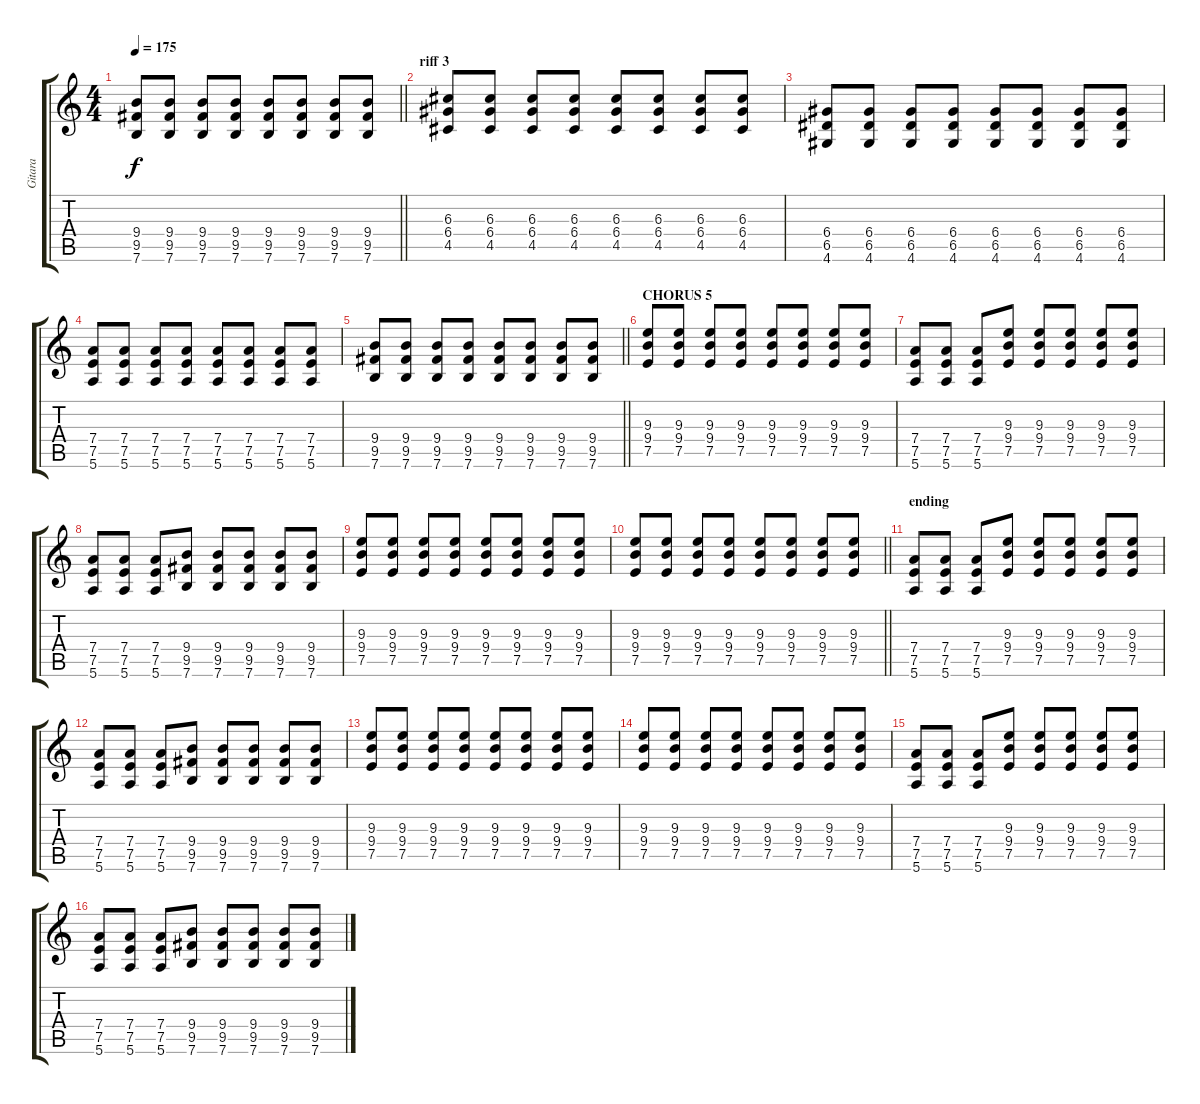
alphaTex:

\track ("Gitara" "Gitara") {instrument overdrivenguitar}
\staff {score tabs}
\tuning (E4 B3 G3 D3 A2 E2) {hide}
\ts (4 4)
\tempo 175
\clef g2
\barLineRight lightlight
\ks c
(9.4 9.5 7.6).8{dy f} (9.4 9.5 7.6).8 (9.4 9.5 7.6).8 (9.4 9.5 7.6).8 (9.4 9.5 7.6).8 (9.4 9.5 7.6).8 (9.4 9.5 7.6).8 (9.4 9.5 7.6).8 |
\section ("" "riff 3")
(6.3 6.4 4.5).8 (6.3 6.4 4.5).8 (6.3 6.4 4.5).8 (6.3 6.4 4.5).8 (6.3 6.4 4.5).8 (6.3 6.4 4.5).8 (6.3 6.4 4.5).8 (6.3 6.4 4.5).8 |
(6.4 6.5 4.6).8 (6.4 6.5 4.6).8 (6.4 6.5 4.6).8 (6.4 6.5 4.6).8 (6.4 6.5 4.6).8 (6.4 6.5 4.6).8 (6.4 6.5 4.6).8 (6.4 6.5 4.6).8 |
(7.4 7.5 5.6).8 (7.4 7.5 5.6).8 (7.4 7.5 5.6).8 (7.4 7.5 5.6).8 (7.4 7.5 5.6).8 (7.4 7.5 5.6).8 (7.4 7.5 5.6).8 (7.4 7.5 5.6).8 |
\barLineRight lightlight
(9.4 9.5 7.6).8 (9.4 9.5 7.6).8 (9.4 9.5 7.6).8 (9.4 9.5 7.6).8 (9.4 9.5 7.6).8 (9.4 9.5 7.6).8 (9.4 9.5 7.6).8 (9.4 9.5 7.6).8 |
\section ("" "CHORUS 5")
(9.3 9.4 7.5).8 (9.3 9.4 7.5).8 (9.3 9.4 7.5).8 (9.3 9.4 7.5).8 (9.3 9.4 7.5).8 (9.3 9.4 7.5).8 (9.3 9.4 7.5).8 (9.3 9.4 7.5).8 |
(7.4 7.5 5.6).8 (7.4 7.5 5.6).8 (7.4 7.5 5.6).8 (9.3 9.4 7.5).8 (9.3 9.4 7.5).8 (9.3 9.4 7.5).8 (9.3 9.4 7.5).8 (9.3 9.4 7.5).8 |
(7.4 7.5 5.6).8 (7.4 7.5 5.6).8 (7.4 7.5 5.6).8 (9.4 9.5 7.6).8 (9.4 9.5 7.6).8 (9.4 9.5 7.6).8 (9.4 9.5 7.6).8 (9.4 9.5 7.6).8 |
(9.3 9.4 7.5).8 (9.3 9.4 7.5).8 (9.3 9.4 7.5).8 (9.3 9.4 7.5).8 (9.3 9.4 7.5).8 (9.3 9.4 7.5).8 (9.3 9.4 7.5).8 (9.3 9.4 7.5).8 |
\barLineRight lightlight
(9.3 9.4 7.5).8 (9.3 9.4 7.5).8 (9.3 9.4 7.5).8 (9.3 9.4 7.5).8 (9.3 9.4 7.5).8 (9.3 9.4 7.5).8 (9.3 9.4 7.5).8 (9.3 9.4 7.5).8 |
\section ("" "ending")
(7.4 7.5 5.6).8 (7.4 7.5 5.6).8 (7.4 7.5 5.6).8 (9.3 9.4 7.5).8 (9.3 9.4 7.5).8 (9.3 9.4 7.5).8 (9.3 9.4 7.5).8 (9.3 9.4 7.5).8 |
(7.4 7.5 5.6).8 (7.4 7.5 5.6).8 (7.4 7.5 5.6).8 (9.4 9.5 7.6).8 (9.4 9.5 7.6).8 (9.4 9.5 7.6).8 (9.4 9.5 7.6).8 (9.4 9.5 7.6).8 |
(9.3 9.4 7.5).8 (9.3 9.4 7.5).8 (9.3 9.4 7.5).8 (9.3 9.4 7.5).8 (9.3 9.4 7.5).8 (9.3 9.4 7.5).8 (9.3 9.4 7.5).8 (9.3 9.4 7.5).8 |
(9.3 9.4 7.5).8 (9.3 9.4 7.5).8 (9.3 9.4 7.5).8 (9.3 9.4 7.5).8 (9.3 9.4 7.5).8 (9.3 9.4 7.5).8 (9.3 9.4 7.5).8 (9.3 9.4 7.5).8 |
(7.4 7.5 5.6).8 (7.4 7.5 5.6).8 (7.4 7.5 5.6).8 (9.3 9.4 7.5).8 (9.3 9.4 7.5).8 (9.3 9.4 7.5).8 (9.3 9.4 7.5).8 (9.3 9.4 7.5).8 |
(7.4 7.5 5.6).8 (7.4 7.5 5.6).8 (7.4 7.5 5.6).8 (9.4 9.5 7.6).8 (9.4 9.5 7.6).8 (9.4 9.5 7.6).8 (9.4 9.5 7.6).8 (9.4 9.5 7.6).8
